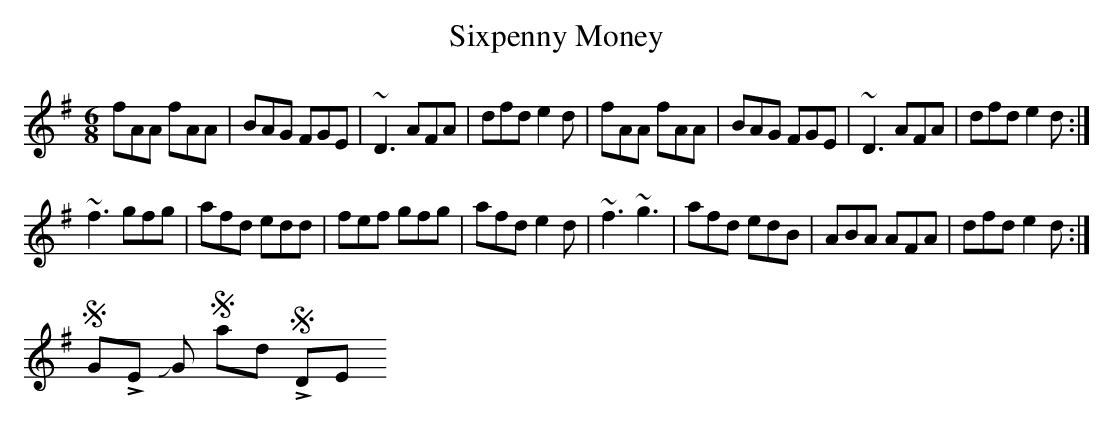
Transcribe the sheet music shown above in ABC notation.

X:1
T:Sixpenny Money
M:6/8
K:G
fAA fAA|BAG FGE| ~D3 AFA|dfd e2d|fAA fAA|BAG FGE| ~D3 AFA|dfd e2d:|
~f3 gfg|afd edd|fef gfg|afd e2d|~f3 ~g3|afd edB|ABA AFA|dfd e2d:|
*********************** SINGLE JIGS and SLIDES ***************************
